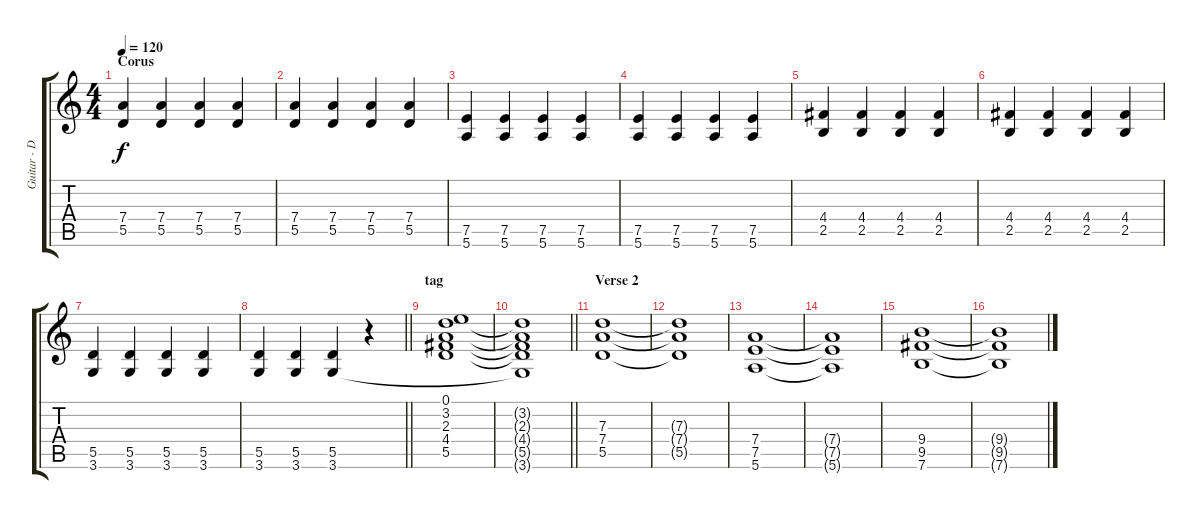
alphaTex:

\track ("Guitar - Dirt" "Guitar - D") {instrument overdrivenguitar}
\staff {score tabs}
\tuning (E4 B3 G3 D3 A2 E2) {hide}
\ts (4 4)
\section ("" "Corus")
\tempo 120
\clef g2
\ks c
(7.4 5.5).4{dy f} (7.4 5.5).4 (7.4 5.5).4 (7.4 5.5).4 |
(7.4 5.5).4 (7.4 5.5).4 (7.4 5.5).4 (7.4 5.5).4 |
(7.5 5.6).4 (7.5 5.6).4 (7.5 5.6).4 (7.5 5.6).4 |
(7.5 5.6).4 (7.5 5.6).4 (7.5 5.6).4 (7.5 5.6).4 |
(4.4 2.5).4 (4.4 2.5).4 (4.4 2.5).4 (4.4 2.5).4 |
(4.4 2.5).4 (4.4 2.5).4 (4.4 2.5).4 (4.4 2.5).4 |
(5.5 3.6).4 (5.5 3.6).4 (5.5 3.6).4 (5.5 3.6).4 |
\barLineRight lightlight
(5.5 3.6).4 (5.5 3.6).4 (5.5 3.6).4 r.4 |
\section ("" "tag")
(0.1 3.2 2.3 4.4 5.5).1 |
\barLineRight lightlight
(3.2{t} 2.3{t} 4.4{t} 5.5{t} 3.6{t}).1 |
\section ("" "Verse 2")
(7.3 7.4 5.5).1 |
(7.3{t} 7.4{t} 5.5{t}).1 |
(7.4 7.5 5.6).1 |
(7.4{t} 7.5{t} 5.6{t}).1 |
(9.4 9.5 7.6).1 |
(9.4{t} 9.5{t} 7.6{t}).1
